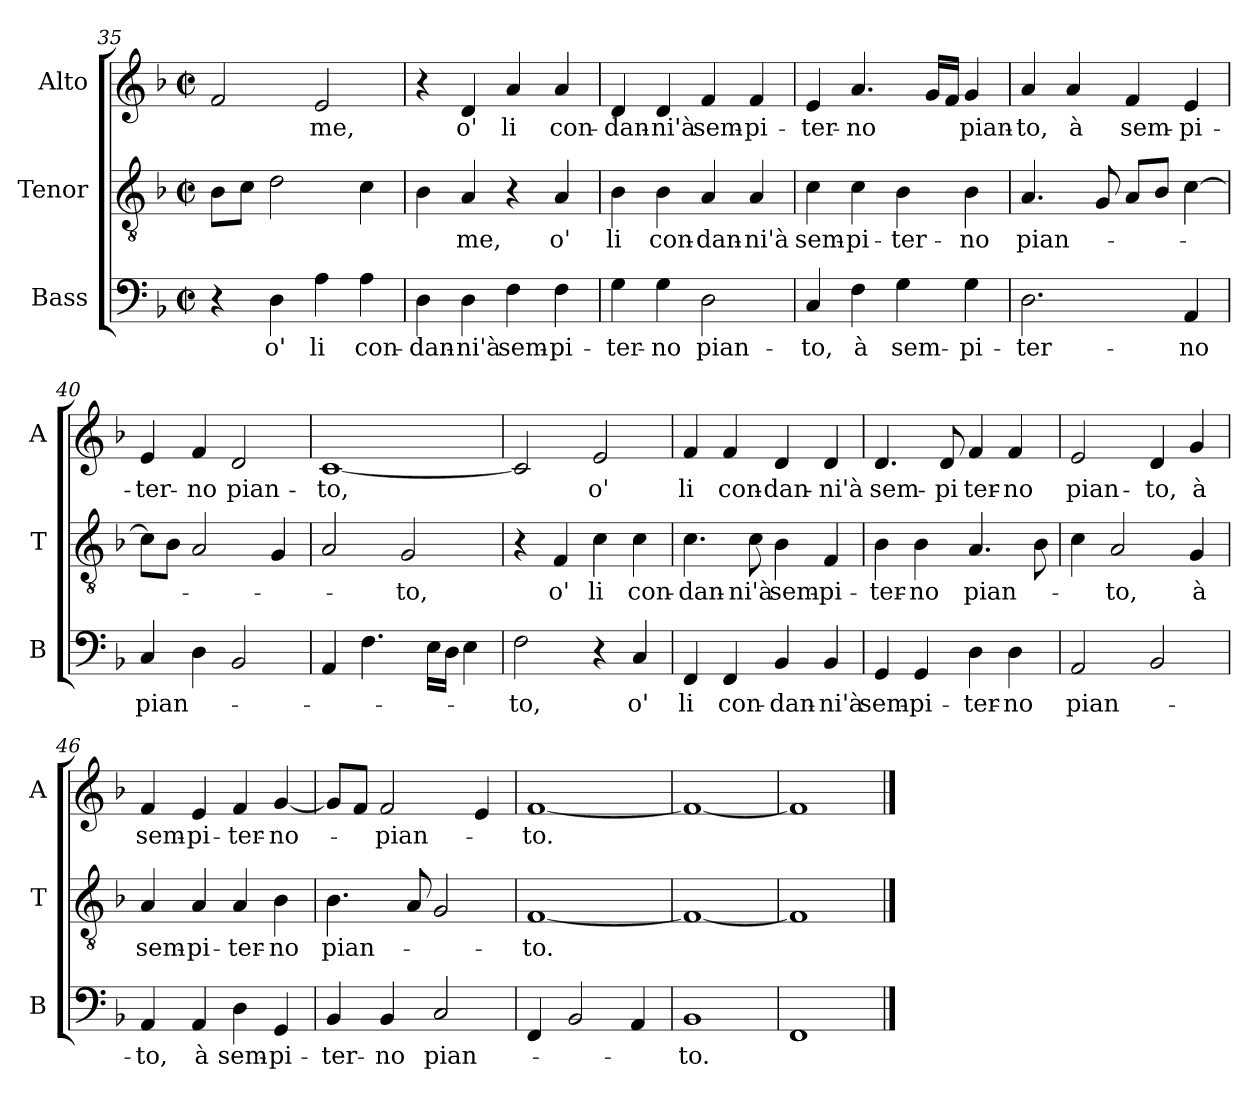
**kern	**text	**kern	**text	**kern	**text
*part3	*part3	*part2	*part2	*part1	*part1
*staff3	*staff3	*staff2	*staff2	*staff1	*staff1
*I"Bass	*	*I"Tenor	*	*I"Alto	*
*I'B	*	*I'T	*	*I'A	*
*clefF4	*	*clefGv2	*	*clefG2	*
*k[b-]	*	*k[b-]	*	*k[b-]	*
*F:	*	*F:	*	*F:	*
*M2/2	*	*M2/2	*	*M2/2	*
*met(c|)	*	*met(c|)	*	*met(c|)	*
=35	=35	=35	=35	=35	=35
4r	.	8B-\L	.	2f/	.
.	.	8c\J	.	.	.
!	!LO:LY:b	!	!	!	!
4D\	o'	2d\	.	.	.
!	!LO:LY:b	!	!	!	!LO:LY:b
4A\	li	.	.	2e/	-me,
!	!LO:LY:b	!	!	!	!
4A\	con-	4c\	.	.	.
!!LO:PB:g=z
=36	=36	=36	=36	=36	=36
!	!LO:LY:b	!	!	!	!
4D\	-dan-	4B-\	.	4r	.
!	!LO:LY:b	!	!LO:LY:b	!	!LO:LY:b
4D\	-ni'à	4A/	-me,	4d/	o'
!	!LO:LY:b	!	!	!	!LO:LY:b
4F\	sem-	4r	.	4a/	li
!	!LO:LY:b	!	!LO:LY:b	!	!LO:LY:b
4F\	-pi-	4A/	o'	4a/	con-
=37	=37	=37	=37	=37	=37
!	!LO:LY:b	!	!LO:LY:b	!	!LO:LY:b
4G\	-ter-	4B-\	li	4d/	-dan-
!	!LO:LY:b	!	!LO:LY:b	!	!LO:LY:b
4G\	-no	4B-\	con-	4d/	-ni'à
!	!LO:LY:b	!	!LO:LY:b	!	!LO:LY:b
2D\	pian-	4A/	-dan-	4f/	sem-
!	!	!	!LO:LY:b	!	!LO:LY:b
.	.	4A/	-ni'à	4f/	-pi-
=38	=38	=38	=38	=38	=38
!	!LO:LY:b	!	!LO:LY:b	!	!LO:LY:b
4C/	-to,	4c\	sem-	4e/	-ter-
!	!LO:LY:b	!	!LO:LY:b	!	!LO:LY:b
4F\	à	4c\	-pi-	4.a/	-no
!	!LO:LY:b	!	!LO:LY:b	!	!
4G\	sem-	4B-\	-ter-	.	.
.	.	.	.	16g/LL	.
.	.	.	.	16f/JJ	.
!	!LO:LY:b	!	!LO:LY:b	!	!LO:LY:b
4G\	-pi-	4B-\	-no	4g/	pian-
=39	=39	=39	=39	=39	=39
!	!LO:LY:b	!	!LO:LY:b	!	!LO:LY:b
2.D\	-ter-	4.A/	pian-	4a/	-to,
!	!	!	!	!	!LO:LY:b
.	.	.	.	4a/	à
.	.	8G/	.	.	.
!	!	!	!	!	!LO:LY:b
.	.	8A/L	.	4f/	sem-
.	.	8B-/J	.	.	.
!	!LO:LY:b	!	!	!	!LO:LY:b
4AA/	-no	[4c\	.	4e/	-pi-
=40	=40	=40	=40	=40	=40
!	!LO:LY:b	!	!	!	!LO:LY:b
4C/	pian-	8c\L]	.	4e/	-ter-
.	.	8B-\J	.	.	.
!	!	!	!	!	!LO:LY:b
4D\	.	2A/	.	4f/	-no
!	!	!	!	!	!LO:LY:b
2BB-/	.	.	.	2d/	pian-
.	.	4G/	.	.	.
!!LO:LB:g=z
=41	=41	=41	=41	=41	=41
!	!	!	!	!	!LO:LY:b
4AA/	.	2A/	.	[1c	-to,
4.F\	.	.	.	.	.
!	!	!	!LO:LY:b	!	!
.	.	2G/	-to,	.	.
16E\LL	.	.	.	.	.
16D\JJ	.	.	.	.	.
4E\	.	.	.	.	.
=42	=42	=42	=42	=42	=42
!	!LO:LY:b	!	!	!	!
2F\	-to,	4r	.	2c/]	.
!	!	!	!LO:LY:b	!	!
.	.	4F/	o'	.	.
!	!	!	!LO:LY:b	!	!LO:LY:b
4r	.	4c\	li	2e/	o'
!	!LO:LY:b	!	!LO:LY:b	!	!
4C/	o'	4c\	con-	.	.
=43	=43	=43	=43	=43	=43
!	!LO:LY:b	!	!LO:LY:b	!	!LO:LY:b
4FF/	li	4.c\	-dan-	4f/	li
!	!LO:LY:b	!	!	!	!LO:LY:b
4FF/	con-	.	.	4f/	con-
!	!	!	!LO:LY:b	!	!
.	.	8c\	-ni'à	.	.
!	!LO:LY:b	!	!LO:LY:b	!	!LO:LY:b
4BB-/	-dan-	4B-\	sem-	4d/	-dan-
!	!LO:LY:b	!	!LO:LY:b	!	!LO:LY:b
4BB-/	-ni'à	4F/	-pi-	4d/	-ni'à
=44	=44	=44	=44	=44	=44
!	!LO:LY:b	!	!LO:LY:b	!	!LO:LY:b
4GG/	sem-	4B-\	-ter-	4.d/	sem-
!	!LO:LY:b	!	!LO:LY:b	!	!
4GG/	-pi-	4B-\	-no	.	.
!	!	!	!	!	!LO:LY:b
.	.	.	.	8d/	-pi
!	!LO:LY:b	!	!LO:LY:b	!	!LO:LY:b
4D\	-ter-	4.A/	pian-	4f/	ter-
!	!LO:LY:b	!	!	!	!LO:LY:b
4D\	-no	.	.	4f/	-no
.	.	8B-\	.	.	.
=45	=45	=45	=45	=45	=45
!	!LO:LY:b	!	!	!	!LO:LY:b
2AA/	pian-	4c\	.	2e/	pian-
!	!	!	!LO:LY:b	!	!
.	.	2A/	-to,	.	.
!	!	!	!	!	!LO:LY:b
2BB-/	.	.	.	4d/	-to,
!	!	!	!LO:LY:b	!	!LO:LY:b
.	.	4G/	à	4g/	à
!!LO:LB:g=z
=46	=46	=46	=46	=46	=46
!	!LO:LY:b	!	!LO:LY:b	!	!LO:LY:b
4AA/	-to,	4A/	sem-	4f/	sem-
!	!LO:LY:b	!	!LO:LY:b	!	!LO:LY:b
4AA/	à	4A/	-pi-	4e/	-pi-
!	!LO:LY:b	!	!LO:LY:b	!	!LO:LY:b
4D\	sem-	4A/	-ter-	4f/	-ter-
!	!LO:LY:b	!	!LO:LY:b	!	!LO:LY:b
4GG/	-pi-	4B-\	-no	[4g/	-no-
=47	=47	=47	=47	=47	=47
!	!LO:LY:b	!	!LO:LY:b	!	!
4BB-/	-ter-	4.B-\	pian-	8g/L]	.
.	.	.	.	8f/J	.
!	!LO:LY:b	!	!	!	!LO:LY:b
4BB-/	-no	.	.	2f/	-pian-
.	.	8A/	.	.	.
!	!LO:LY:b	!	!	!	!
2C/	pian-	2G/	.	.	.
.	.	.	.	4e/	.
=48	=48	=48	=48	=48	=48
!	!	!	!LO:LY:b	!	!LO:LY:b
4FF/	.	[1F	-to.	[1f	-to.
2BB-/	.	.	.	.	.
4AA/	.	.	.	.	.
=49	=49	=49	=49	=49	=49
!	!LO:LY:b	!	!	!	!
1BB-	-to.	1F_	.	1f_	.
=50	=50	=50	=50	=50	=50
1FF	.	1F]	.	1f]	.
==	==	==	==	==	==
*-	*-	*-	*-	*-	*-
